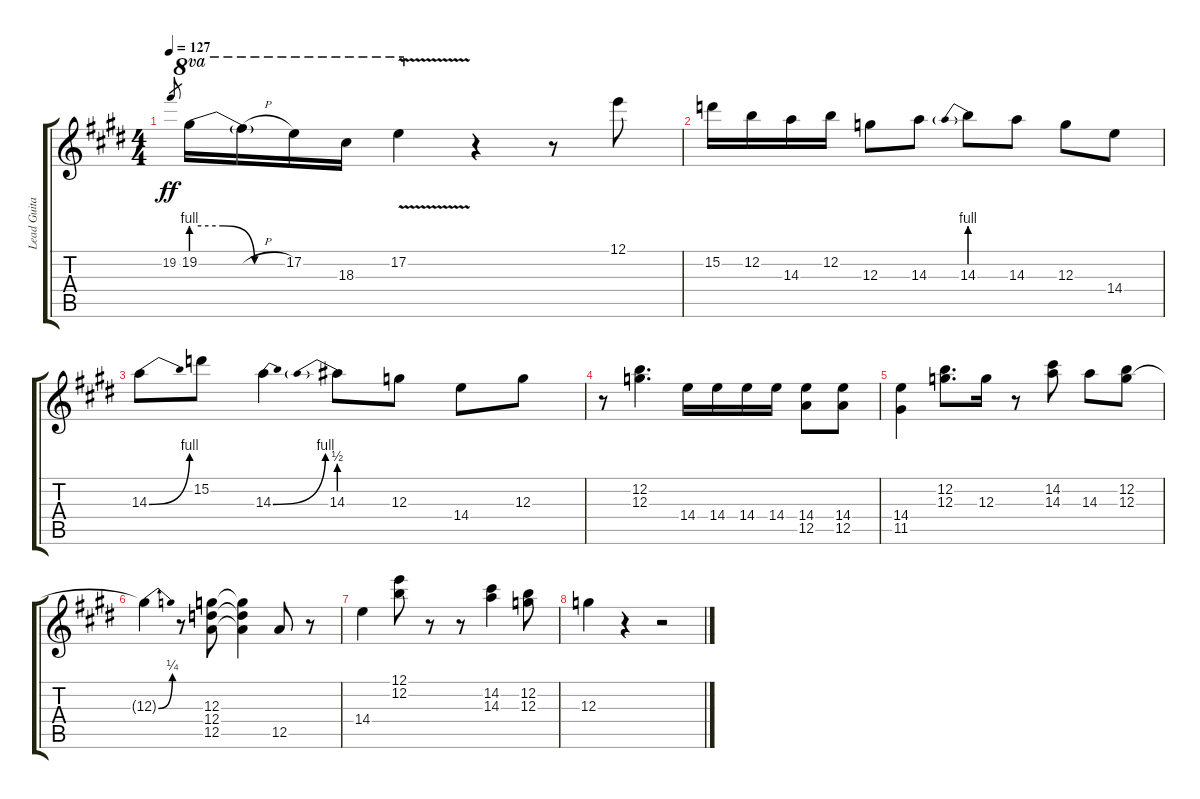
\track ("Lead Guitar" "Lead Guita") {instrument electricguitarmuted}
\staff {score tabs}
\tuning (E4 B3 G3 D3 A2 E2) {hide}
\ts (4 4)
\tempo 127
\clef g2
\ks c#minor
19.2.8{gr dy ff} 19.2{be (custom 0 4 20 4 40 0 60 0)}.16{ot 8va} 19.2{h t}.16{ot 8va} 17.2.16{ot 8va} 18.3.16{ot 8va} 17.2{v}.4{ot 8va} r.4 r.8 12.1.8 |
15.2.16 12.2.16 14.3.16 12.2.16 12.3.8 14.3.8 14.3{be (prebend 0 4 60 4)}.8 14.3.8 12.3.8 14.4.8 |
\ks e
14.3{be (bend 0 0 60 4)}.8 15.2.8 14.3{be (bend 0 0 60 4)}.4 14.3{be (prebend 0 2 60 2)}.8 12.3.8 14.4.8 12.3.8 |
\ks c#minor
r.8 (12.2 12.3).4{d} 14.4.16 14.4.16 14.4.16 14.4.16 (14.4 12.5).8 (14.4 12.5).8 |
(14.4 11.5).4 (12.2 12.3).8{d} 12.3.16 r.8 (14.2 14.3).8 14.3.8 (12.2 12.3).8 |
\ks e
12.3{be (bend 0 0 60 1) t}.4 r.8 (12.3 12.4 12.5).8 (12.3{t} 12.4{t} 12.5{t}).4 12.5.8 r.8 |
\ks c#minor
14.4.4 (12.1 12.2).8 r.8 r.8 (14.2 14.3).4 (12.2 12.3).8 |
12.3.4 r.4 r.2
